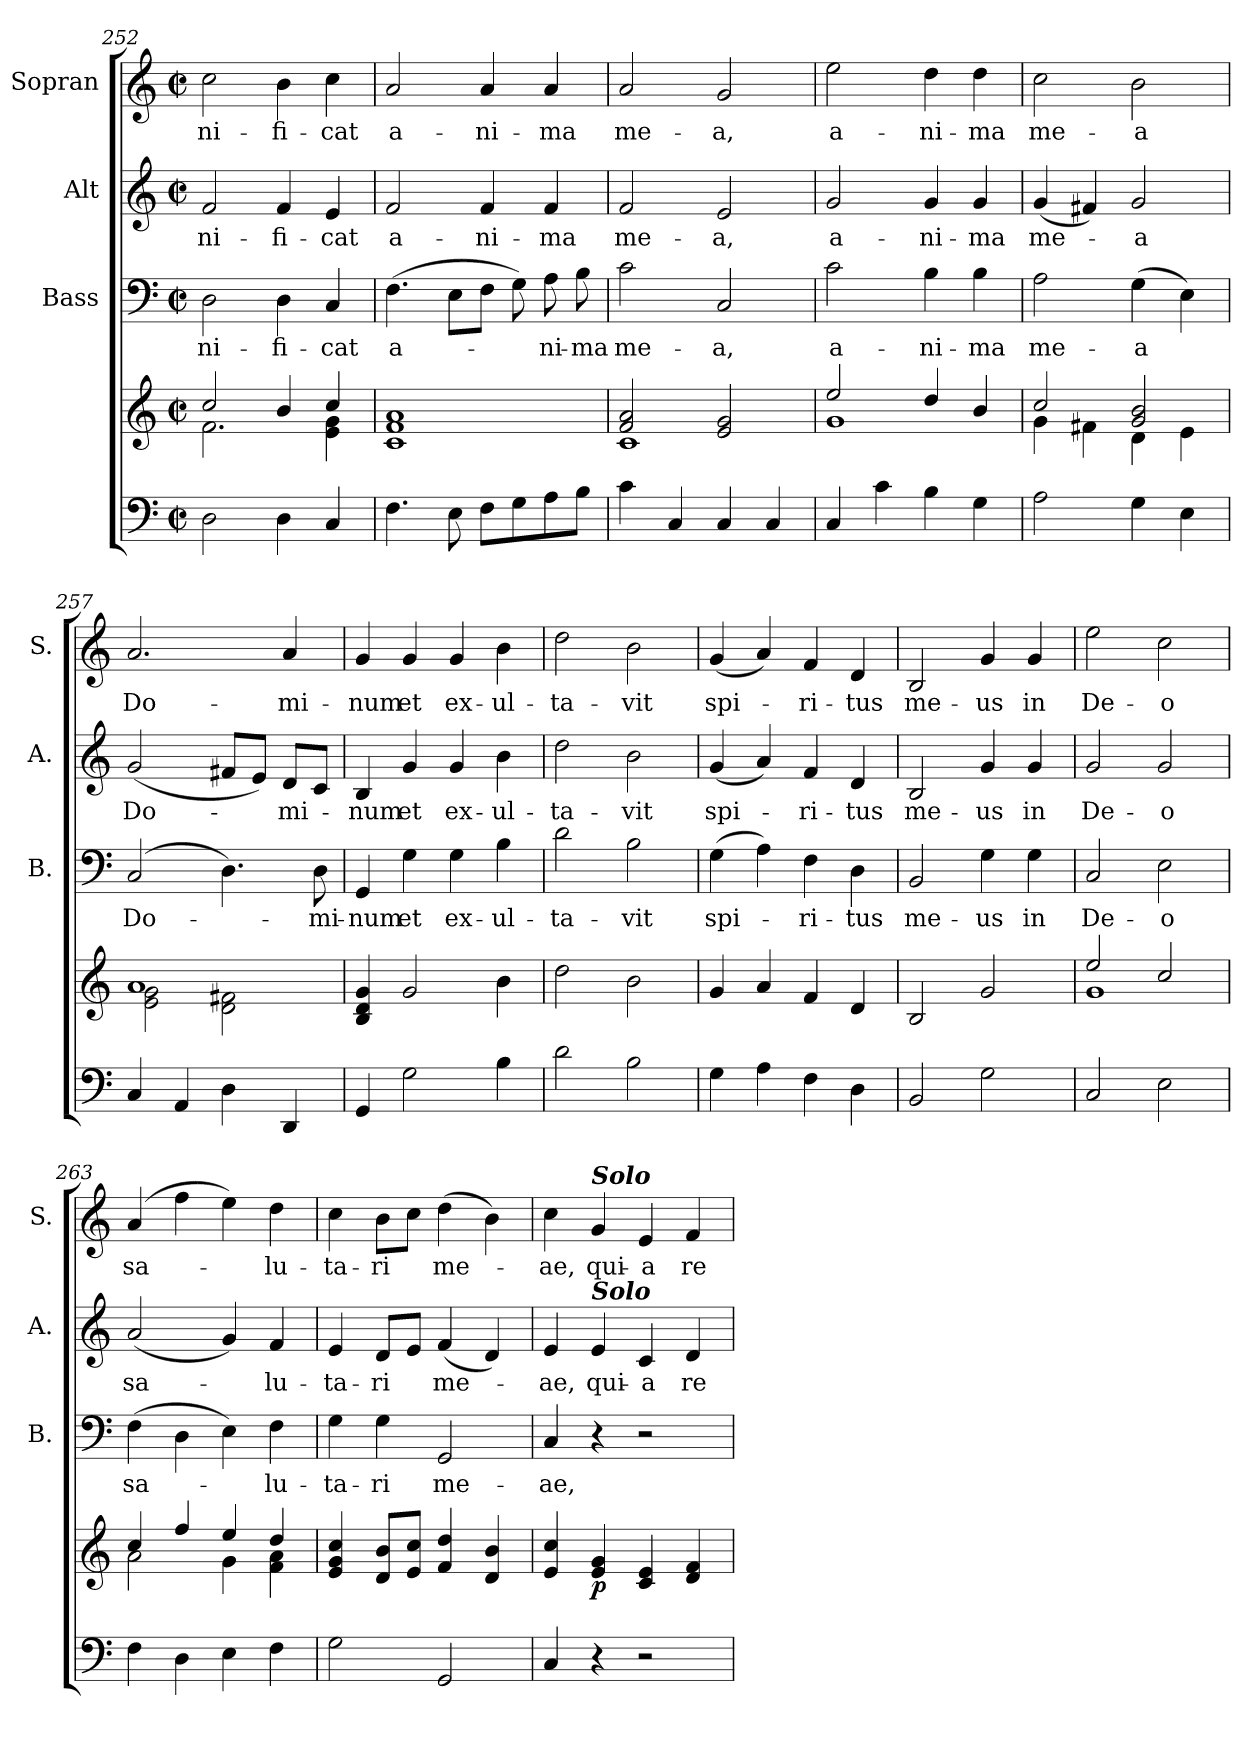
**kern	**kern	**dynam	**kern	**text	**kern	**text	**kern	**text
*part4	*part4	*part4	*part3	*part3	*part2	*part2	*part1	*part1
*staff5	*staff4	*staff4/5	*staff3	*staff3	*staff2	*staff2	*staff1	*staff1
*	*	*	*I"Bass	*	*I"Alt	*	*I"Sopran	*
*	*	*	*I'B.	*	*I'A.	*	*I'S.	*
*clefF4	*clefG2	*	*clefF4	*	*clefG2	*	*clefG2	*
*k[]	*k[]	*	*k[]	*	*k[]	*	*k[]	*
*C:	*C:	*	*C:	*	*C:	*	*C:	*
*M2/2	*M2/2	*	*M2/2	*	*M2/2	*	*M2/2	*
*met(c|)	*met(c|)	*	*met(c|)	*	*met(c|)	*	*met(c|)	*
=252	=252	=252	=252	=252	=252	=252	=252	=252
*	*^	*	*	*	*	*	*	*
!	!	!	!	!	!LO:LY:b	!	!LO:LY:b	!	!LO:LY:b
2D\	2cc/	2.f\	.	2D\	-ni-	2f/	-ni-	2cc\	-ni-
!	!	!	!	!	!LO:LY:b	!	!LO:LY:b	!	!LO:LY:b
4D\	4b/	.	.	4D\	-fi-	4f/	-fi-	4b\	-fi-
!	!	!	!	!	!LO:LY:b	!	!LO:LY:b	!	!LO:LY:b
4C/	4cc/	4e\ 4g\	.	4C/	-cat	4e/	-cat	4cc\	-cat
=253	=253	=253	=253	=253	=253	=253	=253	=253	=253
!	!	!	!	!	!LO:LY:b	!	!LO:LY:b	!	!LO:LY:b
*	*v	*v	*	*	*	*	*	*	*
4.F\	1c 1f 1a	.	(>4.F\	a-	2f/	a-	2a/	a-
8E\	.	.	8E\L	.	.	.	.	.
!	!	!	!	!	!	!LO:LY:b	!	!LO:LY:b
8F\L	.	.	8F\J	.	4f/	-ni-	4a/	-ni-
8G\	.	.	8G\)	.	.	.	.	.
!	!	!	!	!LO:LY:b	!	!LO:LY:b	!	!LO:LY:b
8A\	.	.	8A\	-ni-	4f/	-ma	4a/	-ma
!	!	!	!	!LO:LY:b	!	!	!	!
8B\J	.	.	8B\	-ma	.	.	.	.
=254	=254	=254	=254	=254	=254	=254	=254	=254
*	*^	*	*	*	*	*	*	*
!	!	!	!	!	!LO:LY:b	!	!LO:LY:b	!	!LO:LY:b
4c\	2f/ 2a/	1c	.	2c\	me-	2f/	me-	2a/	me-
4C/	.	.	.	.	.	.	.	.	.
!	!	!	!	!	!LO:LY:b	!	!LO:LY:b	!	!LO:LY:b
4C/	2e/ 2g/	.	.	2C/	-a,	2e/	-a,	2g/	-a,
4C/	.	.	.	.	.	.	.	.	.
=255	=255	=255	=255	=255	=255	=255	=255	=255	=255
!	!	!	!	!	!LO:LY:b	!	!LO:LY:b	!	!LO:LY:b
4C/	2ee/	1g	.	2c\	a-	2g/	a-	2ee\	a-
4c\	.	.	.	.	.	.	.	.	.
!	!	!	!	!	!LO:LY:b	!	!LO:LY:b	!	!LO:LY:b
4B\	4dd/	.	.	4B\	-ni-	4g/	-ni-	4dd\	-ni-
!	!	!	!	!	!LO:LY:b	!	!LO:LY:b	!	!LO:LY:b
4G\	4b/	.	.	4B\	-ma	4g/	-ma	4dd\	-ma
=256	=256	=256	=256	=256	=256	=256	=256	=256	=256
!	!	!	!	!	!LO:LY:b	!	!LO:LY:b	!	!LO:LY:b
2A\	2cc/	4g\	.	2A\	me-	(<4g/	me-	2cc\	me-
.	.	4f#X\	.	.	.	4f#X/)	.	.	.
!	!	!	!	!	!LO:LY:b	!	!LO:LY:b	!	!LO:LY:b
4G\	2g/ 2b/	4d\	.	(>4G\	-a	2g/	-a	2b\	-a
4E\	.	4e\	.	4E\)	.	.	.	.	.
=257	=257	=257	=257	=257	=257	=257	=257	=257	=257
!	!	!	!	!	!LO:LY:b	!	!LO:LY:b	!	!LO:LY:b
4C/	1a	2e\ 2g\	.	(2C/	Do-	(<2g/	Do-	2.a/	Do-
4AA/	.	.	.	.	.	.	.	.	.
4D\	.	2d\ 2f#X\	.	4.D\)	.	8f#X/L	.	.	.
.	.	.	.	.	.	8e/J)	.	.	.
!	!	!	!	!	!	!	!LO:LY:b	!	!LO:LY:b
4DD/	.	.	.	.	.	8d/L	-mi-	4a/	-mi-
!	!	!	!	!	!LO:LY:b	!	!	!	!
.	.	.	.	8D\	-mi-	8c/J	.	.	.
*	*v	*v	*	*	*	*	*	*	*
!!LO:PB:g=z
=258	=258	=258	=258	=258	=258	=258	=258	=258
!	!	!	!	!LO:LY:b	!	!LO:LY:b	!	!LO:LY:b
4GG/	4B/ 4d/ 4g/	.	4GG/	-num	4B/	-num	4g/	-num
!	!	!	!	!LO:LY:b	!	!LO:LY:b	!	!LO:LY:b
2G\	2g/	.	4G\	et	4g/	et	4g/	et
!	!	!	!	!LO:LY:b	!	!LO:LY:b	!	!LO:LY:b
.	.	.	4G\	ex-	4g/	ex-	4g/	ex-
!	!	!	!	!LO:LY:b	!	!LO:LY:b	!	!LO:LY:b
4B\	4b\	.	4B\	-ul-	4b\	-ul-	4b\	-ul-
=259	=259	=259	=259	=259	=259	=259	=259	=259
!	!	!	!	!LO:LY:b	!	!LO:LY:b	!	!LO:LY:b
2d\	2dd\	.	2d\	-ta-	2dd\	-ta-	2dd\	-ta-
!	!	!	!	!LO:LY:b	!	!LO:LY:b	!	!LO:LY:b
2B\	2b\	.	2B\	-vit	2b\	-vit	2b\	-vit
=260	=260	=260	=260	=260	=260	=260	=260	=260
!	!	!	!	!LO:LY:b	!	!LO:LY:b	!	!LO:LY:b
4G\	4g/	.	(>4G\	spi-	(<4g/	spi-	(<4g/	spi-
4A\	4a/	.	4A\)	.	4a/)	.	4a/)	.
!	!	!	!	!LO:LY:b	!	!LO:LY:b	!	!LO:LY:b
4F\	4f/	.	4F\	-ri-	4f/	-ri-	4f/	-ri-
!	!	!	!	!LO:LY:b	!	!LO:LY:b	!	!LO:LY:b
4D\	4d/	.	4D\	-tus	4d/	-tus	4d/	-tus
=261	=261	=261	=261	=261	=261	=261	=261	=261
!	!	!	!	!LO:LY:b	!	!LO:LY:b	!	!LO:LY:b
2BB/	2B/	.	2BB/	me-	2B/	me-	2B/	me-
!	!	!	!	!LO:LY:b	!	!LO:LY:b	!	!LO:LY:b
2G\	2g/	.	4G\	-us	4g/	-us	4g/	-us
!	!	!	!	!LO:LY:b	!	!LO:LY:b	!	!LO:LY:b
.	.	.	4G\	in	4g/	in	4g/	in
=262	=262	=262	=262	=262	=262	=262	=262	=262
*	*^	*	*	*	*	*	*	*
!	!	!	!	!	!LO:LY:b	!	!LO:LY:b	!	!LO:LY:b
2C/	2ee/	1g	.	2C/	De-	2g/	De-	2ee\	De-
!	!	!	!	!	!LO:LY:b	!	!LO:LY:b	!	!LO:LY:b
2E\	2cc/	.	.	2E\	-o	2g/	-o	2cc\	-o
=263	=263	=263	=263	=263	=263	=263	=263	=263	=263
!	!	!	!	!	!LO:LY:b	!	!LO:LY:b	!	!LO:LY:b
4F\	4cc/	2a\	.	(>4F\	sa-	(<2a/	sa-	(4a/	sa-
4D\	4ff/	.	.	4D\	.	.	.	4ff\	.
4E\	4ee/	4g\	.	4E\)	.	4g/)	.	4ee\)	.
!	!	!	!	!	!LO:LY:b	!	!LO:LY:b	!	!LO:LY:b
4F\	4dd/	4f\ 4a\	.	4F\	-lu-	4f/	-lu-	4dd\	-lu-
=264	=264	=264	=264	=264	=264	=264	=264	=264	=264
!	!	!	!	!	!LO:LY:b	!	!LO:LY:b	!	!LO:LY:b
*	*v	*v	*	*	*	*	*	*	*
2G\	4e/ 4g/ 4cc/	.	4G\	-ta-	4e/	-ta-	4cc\	-ta-
!	!	!	!	!LO:LY:b	!	!LO:LY:b	!	!LO:LY:b
.	8d/ 8b/L	.	4G\	-ri	8d/L	-ri	8b\L	-ri
.	8e/ 8cc/J	.	.	.	8e/J	.	8cc\J	.
!	!	!	!	!LO:LY:b	!	!LO:LY:b	!	!LO:LY:b
2GG/	4f/ 4dd/	.	2GG/	me-	(<4f/	me-	(>4dd\	me-
.	4d/ 4b/	.	.	.	4d/)	.	4b\)	.
=265	=265	=265	=265	=265	=265	=265	=265	=265
!	!	!	!	!LO:LY:b	!	!LO:LY:b	!	!LO:LY:b
4C/	4e/ 4cc/	.	4C/	-ae,	4e/	-ae,	4cc\	-ae,
!	!	!	!	!	!	!	!LO:TX:a:Bi:t=Solo	!
!	!	!	!	!	!LO:TX:a:Bi:t=Solo	!	!	!
!	!	!LO:DY:b	!	!	!	!LO:LY:b	!	!LO:LY:b
4r	4e/ 4g/	p	4r	.	4e/	qui-	4g/	qui-
!	!	!	!	!	!	!LO:LY:b	!	!LO:LY:b
2r	4c/ 4e/	.	2r	.	4c/	-a	4e/	-a
!	!	!	!	!	!	!LO:LY:b	!	!LO:LY:b
.	4d/ 4f/	.	.	.	4d/	re-	4f/	re-
=	=	=	=	=	=	=	=	=
*-	*-	*-	*-	*-	*-	*-	*-	*-
